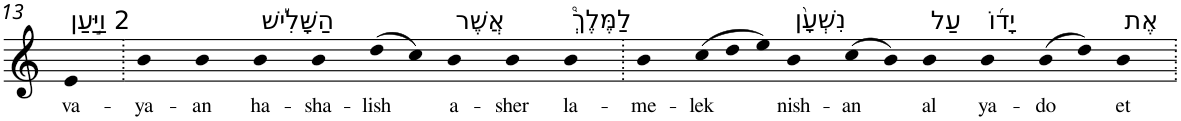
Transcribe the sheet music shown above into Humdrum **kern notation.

**kern	**text
*part1	*part1
*staff1	*staff1
*I"Piano	*
*I'Pno	*
!!LO:PB:g=z
*clefG2	*
*k[]	*
=13	=13
!LO:TX:a:t=2 וַיַּ֣עַן	!
!	!LO:LY:b
4e	va-
=14.	=14.
!	!LO:LY:b
4b	-ya-
!	!LO:LY:b
4b	-an
!LO:TX:a:t=הַשָּׁלִ֡ישׁ	!
!	!LO:LY:b
4b	ha-
!	!LO:LY:b
4b	-sha-
!	!LO:LY:b
(>8dd	-lish
8cc)	.
!LO:TX:a:t=אֲשֶׁר	!
!	!LO:LY:b
4b	a-
!	!LO:LY:b
4b	-sher
!LO:TX:a:t=לַמֶּלֶךְ֩	!
!	!LO:LY:b
4b	la-
=15.	=15.
!	!LO:LY:b
4b	-me-
*Xtuplet	*
!	!LO:LY:b
(>12cc	-lek
12dd	.
12ee)	.
!LO:TX:a:t=נִשְׁעָ֨ן	!
!	!LO:LY:b
4b	nish-
!	!LO:LY:b
(>8cc	-an
8b)	.
!LO:TX:a:t=עַל	!
!	!LO:LY:b
4b	al
!LO:TX:a:t=יָד֜וֹ	!
!	!LO:LY:b
4b	ya-
!	!LO:LY:b
(>8b	-do
8dd)	.
!LO:TX:a:t=אֶת	!
!	!LO:LY:b
4b	et
=.	=.
*-	*-
